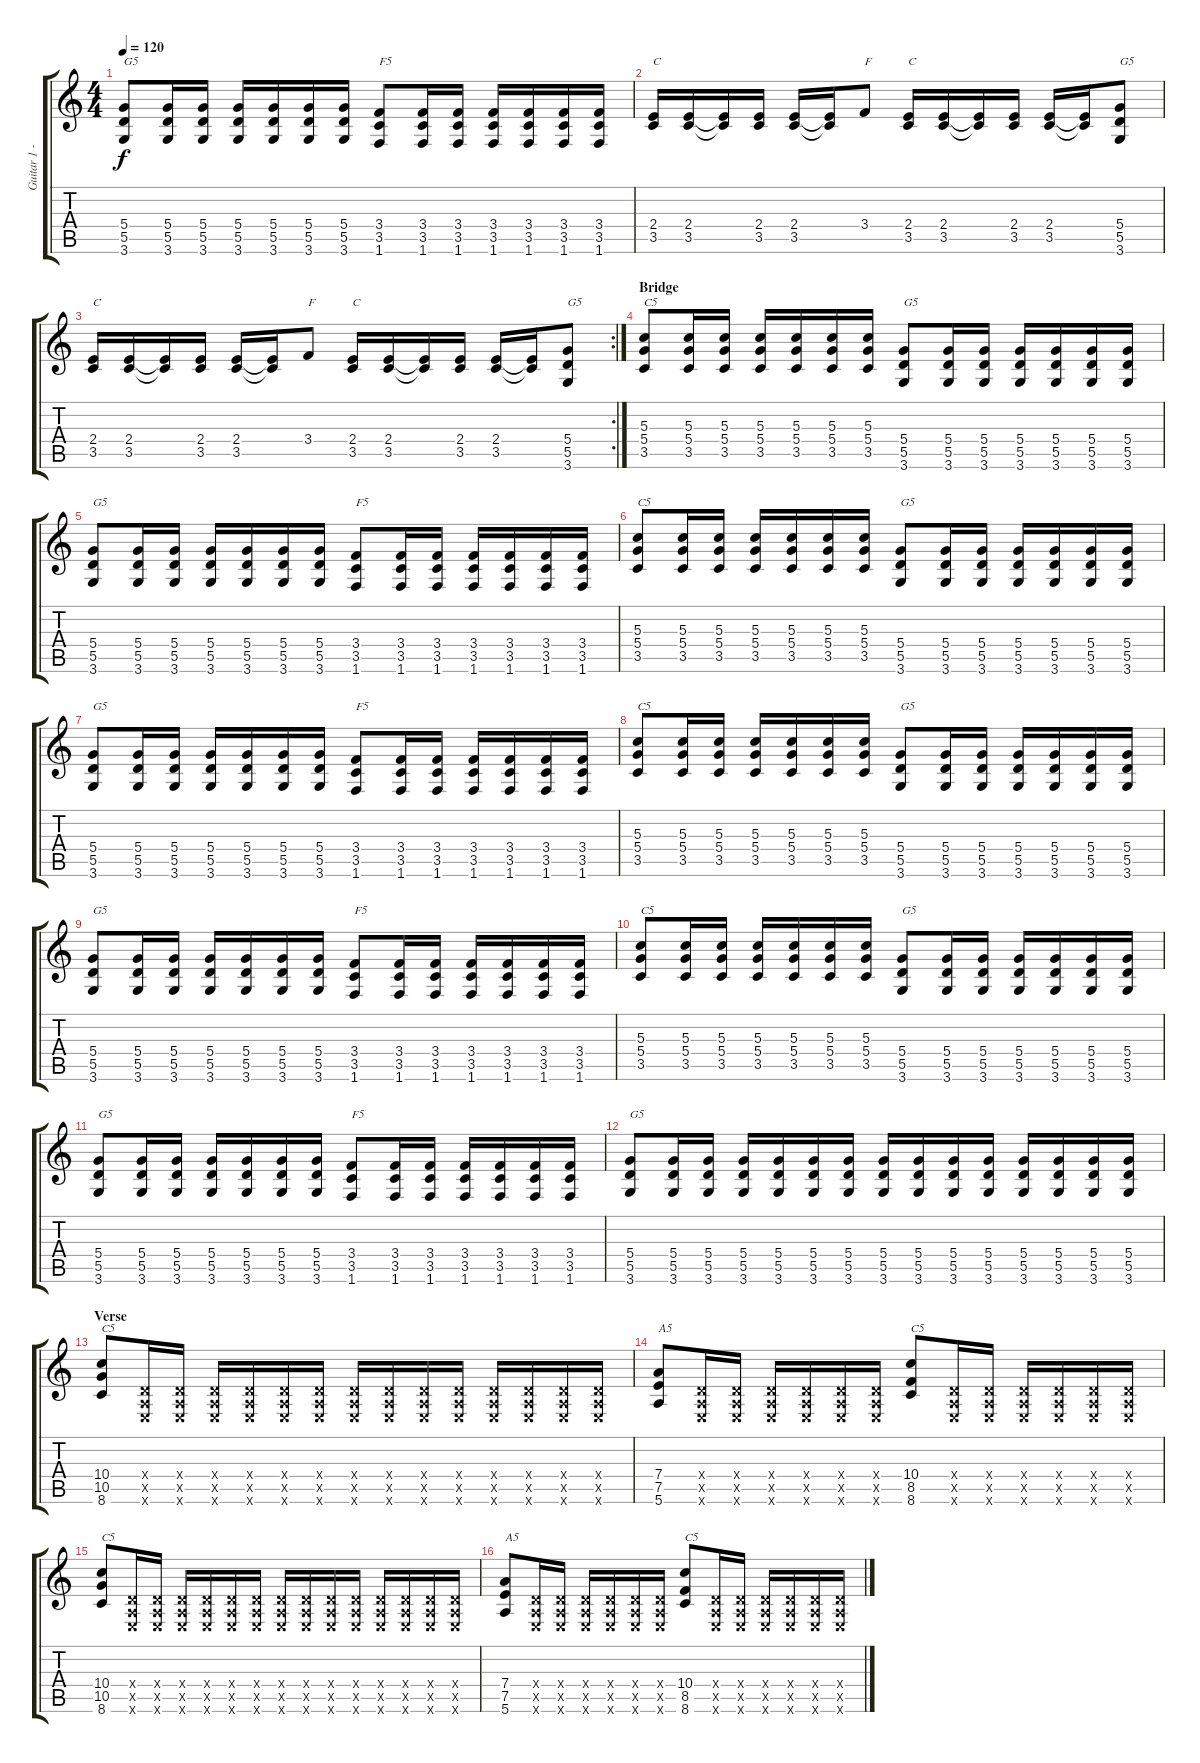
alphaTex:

\track ("Guitar 1 - Distortion" "Guitar 1 -") {instrument distortionguitar}
\staff {score tabs}
\tuning (E4 B3 G3 D3 A2 E2) {hide}
\ts (4 4)
\tempo 120
\clef g2
\ks c
(5.4 5.5 3.6).8{txt "G5" dy f} (5.4 5.5 3.6).16 (5.4 5.5 3.6).16 (5.4 5.5 3.6).16 (5.4 5.5 3.6).16 (5.4 5.5 3.6).16 (5.4 5.5 3.6).16 (3.4 3.5 1.6).8{txt "F5"} (3.4 3.5 1.6).16 (3.4 3.5 1.6).16 (3.4 3.5 1.6).16 (3.4 3.5 1.6).16 (3.4 3.5 1.6).16 (3.4 3.5 1.6).16 |
(2.4 3.5).16{txt "C"} (2.4 3.5).16 (2.4{t} 3.5{t}).16 (2.4 3.5).16 (2.4 3.5).16 (2.4{t} 3.5{t}).16 3.4.8{txt "F"} (2.4 3.5).16{txt "C"} (2.4 3.5).16 (2.4{t} 3.5{t}).16 (2.4 3.5).16 (2.4 3.5).16 (2.4{t} 3.5{t}).16 (5.4 5.5 3.6).8{txt "G5"} |
\rc 2
(2.4 3.5).16{txt "C"} (2.4 3.5).16 (2.4{t} 3.5{t}).16 (2.4 3.5).16 (2.4 3.5).16 (2.4{t} 3.5{t}).16 3.4.8{txt "F"} (2.4 3.5).16{txt "C"} (2.4 3.5).16 (2.4{t} 3.5{t}).16 (2.4 3.5).16 (2.4 3.5).16 (2.4{t} 3.5{t}).16 (5.4 5.5 3.6).8{txt "G5"} |
\section ("" "Bridge")
(5.3 5.4 3.5).8{txt "C5"} (5.3 5.4 3.5).16 (5.3 5.4 3.5).16 (5.3 5.4 3.5).16 (5.3 5.4 3.5).16 (5.3 5.4 3.5).16 (5.3 5.4 3.5).16 (5.4 5.5 3.6).8{txt "G5"} (5.4 5.5 3.6).16 (5.4 5.5 3.6).16 (5.4 5.5 3.6).16 (5.4 5.5 3.6).16 (5.4 5.5 3.6).16 (5.4 5.5 3.6).16 |
(5.4 5.5 3.6).8{txt "G5"} (5.4 5.5 3.6).16 (5.4 5.5 3.6).16 (5.4 5.5 3.6).16 (5.4 5.5 3.6).16 (5.4 5.5 3.6).16 (5.4 5.5 3.6).16 (3.4 3.5 1.6).8{txt "F5"} (3.4 3.5 1.6).16 (3.4 3.5 1.6).16 (3.4 3.5 1.6).16 (3.4 3.5 1.6).16 (3.4 3.5 1.6).16 (3.4 3.5 1.6).16 |
(5.3 5.4 3.5).8{txt "C5"} (5.3 5.4 3.5).16 (5.3 5.4 3.5).16 (5.3 5.4 3.5).16 (5.3 5.4 3.5).16 (5.3 5.4 3.5).16 (5.3 5.4 3.5).16 (5.4 5.5 3.6).8{txt "G5"} (5.4 5.5 3.6).16 (5.4 5.5 3.6).16 (5.4 5.5 3.6).16 (5.4 5.5 3.6).16 (5.4 5.5 3.6).16 (5.4 5.5 3.6).16 |
(5.4 5.5 3.6).8{txt "G5"} (5.4 5.5 3.6).16 (5.4 5.5 3.6).16 (5.4 5.5 3.6).16 (5.4 5.5 3.6).16 (5.4 5.5 3.6).16 (5.4 5.5 3.6).16 (3.4 3.5 1.6).8{txt "F5"} (3.4 3.5 1.6).16 (3.4 3.5 1.6).16 (3.4 3.5 1.6).16 (3.4 3.5 1.6).16 (3.4 3.5 1.6).16 (3.4 3.5 1.6).16 |
(5.3 5.4 3.5).8{txt "C5"} (5.3 5.4 3.5).16 (5.3 5.4 3.5).16 (5.3 5.4 3.5).16 (5.3 5.4 3.5).16 (5.3 5.4 3.5).16 (5.3 5.4 3.5).16 (5.4 5.5 3.6).8{txt "G5"} (5.4 5.5 3.6).16 (5.4 5.5 3.6).16 (5.4 5.5 3.6).16 (5.4 5.5 3.6).16 (5.4 5.5 3.6).16 (5.4 5.5 3.6).16 |
(5.4 5.5 3.6).8{txt "G5"} (5.4 5.5 3.6).16 (5.4 5.5 3.6).16 (5.4 5.5 3.6).16 (5.4 5.5 3.6).16 (5.4 5.5 3.6).16 (5.4 5.5 3.6).16 (3.4 3.5 1.6).8{txt "F5"} (3.4 3.5 1.6).16 (3.4 3.5 1.6).16 (3.4 3.5 1.6).16 (3.4 3.5 1.6).16 (3.4 3.5 1.6).16 (3.4 3.5 1.6).16 |
(5.3 5.4 3.5).8{txt "C5"} (5.3 5.4 3.5).16 (5.3 5.4 3.5).16 (5.3 5.4 3.5).16 (5.3 5.4 3.5).16 (5.3 5.4 3.5).16 (5.3 5.4 3.5).16 (5.4 5.5 3.6).8{txt "G5"} (5.4 5.5 3.6).16 (5.4 5.5 3.6).16 (5.4 5.5 3.6).16 (5.4 5.5 3.6).16 (5.4 5.5 3.6).16 (5.4 5.5 3.6).16 |
(5.4 5.5 3.6).8{txt "G5"} (5.4 5.5 3.6).16 (5.4 5.5 3.6).16 (5.4 5.5 3.6).16 (5.4 5.5 3.6).16 (5.4 5.5 3.6).16 (5.4 5.5 3.6).16 (3.4 3.5 1.6).8{txt "F5"} (3.4 3.5 1.6).16 (3.4 3.5 1.6).16 (3.4 3.5 1.6).16 (3.4 3.5 1.6).16 (3.4 3.5 1.6).16 (3.4 3.5 1.6).16 |
(5.4 5.5 3.6).8{txt "G5"} (5.4 5.5 3.6).16 (5.4 5.5 3.6).16 (5.4 5.5 3.6).16 (5.4 5.5 3.6).16 (5.4 5.5 3.6).16 (5.4 5.5 3.6).16 (5.4 5.5 3.6).16 (5.4 5.5 3.6).16 (5.4 5.5 3.6).16 (5.4 5.5 3.6).16 (5.4 5.5 3.6).16 (5.4 5.5 3.6).16 (5.4 5.5 3.6).16 (5.4 5.5 3.6).16 |
\section ("" "Verse")
(10.4 10.5 8.6).8{txt "C5"} (0.4{x} 0.5{x} 0.6{x}).16 (0.4{x} 0.5{x} 0.6{x}).16 (0.4{x} 0.5{x} 0.6{x}).16 (0.4{x} 0.5{x} 0.6{x}).16 (0.4{x} 0.5{x} 0.6{x}).16 (0.4{x} 0.5{x} 0.6{x}).16 (0.4{x} 0.5{x} 0.6{x}).16 (0.4{x} 0.5{x} 0.6{x}).16 (0.4{x} 0.5{x} 0.6{x}).16 (0.4{x} 0.5{x} 0.6{x}).16 (0.4{x} 0.5{x} 0.6{x}).16 (0.4{x} 0.5{x} 0.6{x}).16 (0.4{x} 0.5{x} 0.6{x}).16 (0.4{x} 0.5{x} 0.6{x}).16 |
(7.4 7.5 5.6).8{txt "A5"} (0.4{x} 0.5{x} 0.6{x}).16 (0.4{x} 0.5{x} 0.6{x}).16 (0.4{x} 0.5{x} 0.6{x}).16 (0.4{x} 0.5{x} 0.6{x}).16 (0.4{x} 0.5{x} 0.6{x}).16 (0.4{x} 0.5{x} 0.6{x}).16 (10.4 8.5 8.6).8{txt "C5"} (0.4{x} 0.5{x} 0.6{x}).16 (0.4{x} 0.5{x} 0.6{x}).16 (0.4{x} 0.5{x} 0.6{x}).16 (0.4{x} 0.5{x} 0.6{x}).16 (0.4{x} 0.5{x} 0.6{x}).16 (0.4{x} 0.5{x} 0.6{x}).16 |
(10.4 10.5 8.6).8{txt "C5"} (0.4{x} 0.5{x} 0.6{x}).16 (0.4{x} 0.5{x} 0.6{x}).16 (0.4{x} 0.5{x} 0.6{x}).16 (0.4{x} 0.5{x} 0.6{x}).16 (0.4{x} 0.5{x} 0.6{x}).16 (0.4{x} 0.5{x} 0.6{x}).16 (0.4{x} 0.5{x} 0.6{x}).16 (0.4{x} 0.5{x} 0.6{x}).16 (0.4{x} 0.5{x} 0.6{x}).16 (0.4{x} 0.5{x} 0.6{x}).16 (0.4{x} 0.5{x} 0.6{x}).16 (0.4{x} 0.5{x} 0.6{x}).16 (0.4{x} 0.5{x} 0.6{x}).16 (0.4{x} 0.5{x} 0.6{x}).16 |
(7.4 7.5 5.6).8{txt "A5"} (0.4{x} 0.5{x} 0.6{x}).16 (0.4{x} 0.5{x} 0.6{x}).16 (0.4{x} 0.5{x} 0.6{x}).16 (0.4{x} 0.5{x} 0.6{x}).16 (0.4{x} 0.5{x} 0.6{x}).16 (0.4{x} 0.5{x} 0.6{x}).16 (10.4 8.5 8.6).8{txt "C5"} (0.4{x} 0.5{x} 0.6{x}).16 (0.4{x} 0.5{x} 0.6{x}).16 (0.4{x} 0.5{x} 0.6{x}).16 (0.4{x} 0.5{x} 0.6{x}).16 (0.4{x} 0.5{x} 0.6{x}).16 (0.4{x} 0.5{x} 0.6{x}).16
